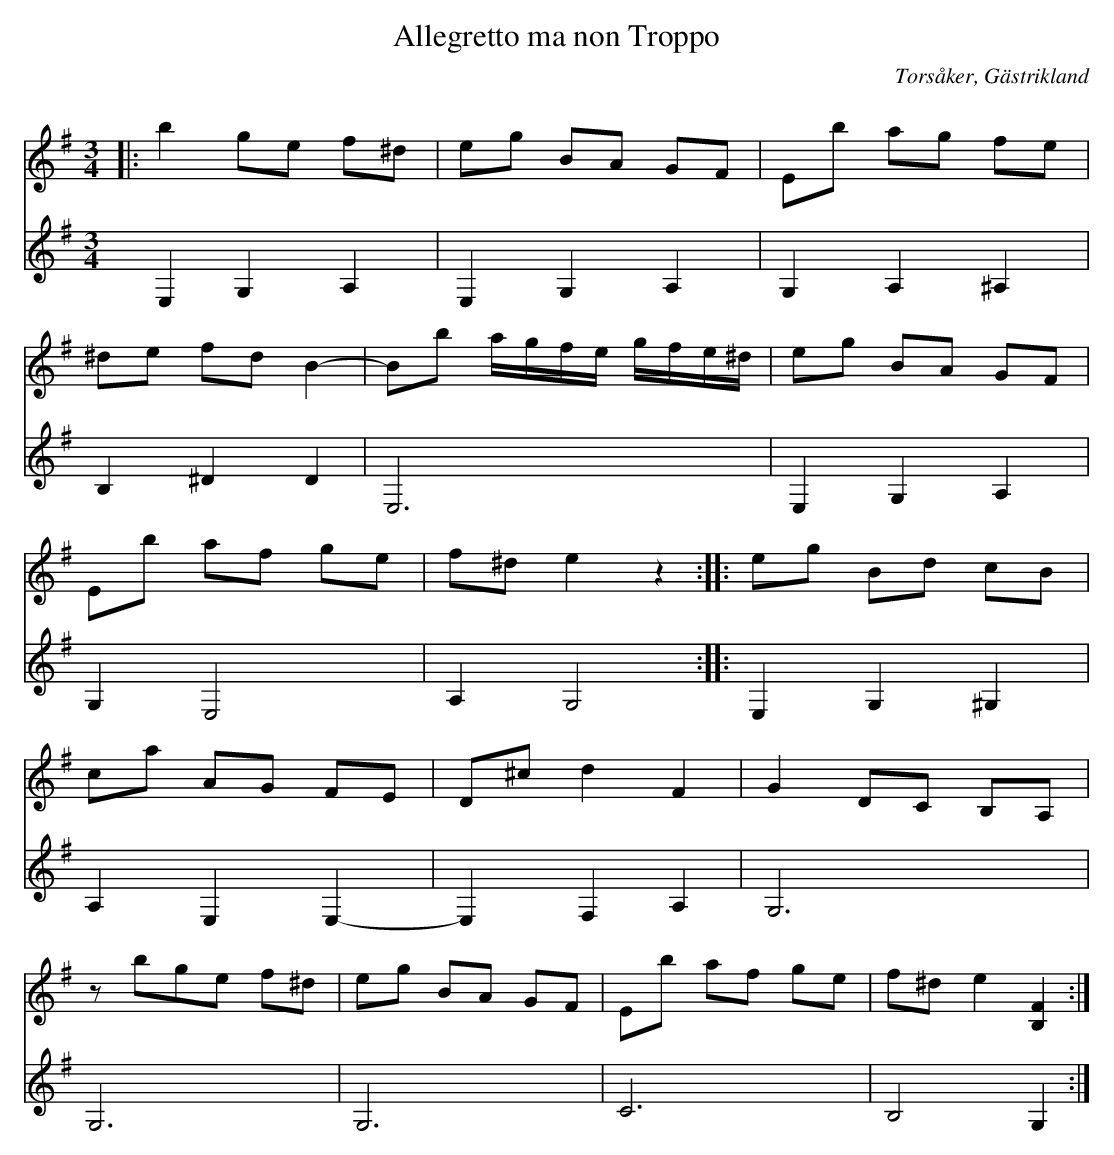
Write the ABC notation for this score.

X:1
T:Allegretto ma non Troppo
O:Torsåker, Gästrikland
Q: 112
M:3/4
L:1/16
%%score (T1 T2) (B1 B2)
V:T1           clef=treble
V:T2           clef=treble
K:G
|:[V:T1]  b4 g2e2 f2^d2  | e2g2 B2A2 G2F2 | E2b2 a2g2 f2e2 |
  [V:T2]  E,4 G,4 A,4    | E,4  G,4  A,4  | G,4  A,4  ^A,4 |
  [V:T1]  ^d2e2 f2d2 B4- | B2b2 agfe gfe^d| e2g2 B2A2 G2F2 |
  [V:T2]  B,4   ^D4  D4  | E,12           | E,4  G,4  A,4  |
  [V:T1]  E2b2 a2f2 g2e2 | f2^d2 e4 z4    ::e2g2 B2d2 c2B2 |
  [V:T2]  G,4  E,8       | A,4  G,8       ::E,4  G,4  ^G,4 |
  [V:T1]  c2a2 A2G2 F2E2 | D2^c2 d4  F4   | G4 D2C2 B,2A,2 |
  [V:T2]  A,4  E,4  E,4- | E,4   F,4 A,4  | G,12           |
  [V:T1]  z2 b2g2e2 f2^d2| e2g2 B2A2 G2F2 | E2b2 a2f2 g2e2 | f2^d2 e4 [FB,]4 :|
  [V:T2]  G,12           | G,12           | C12            | B,8      G,4    :|
